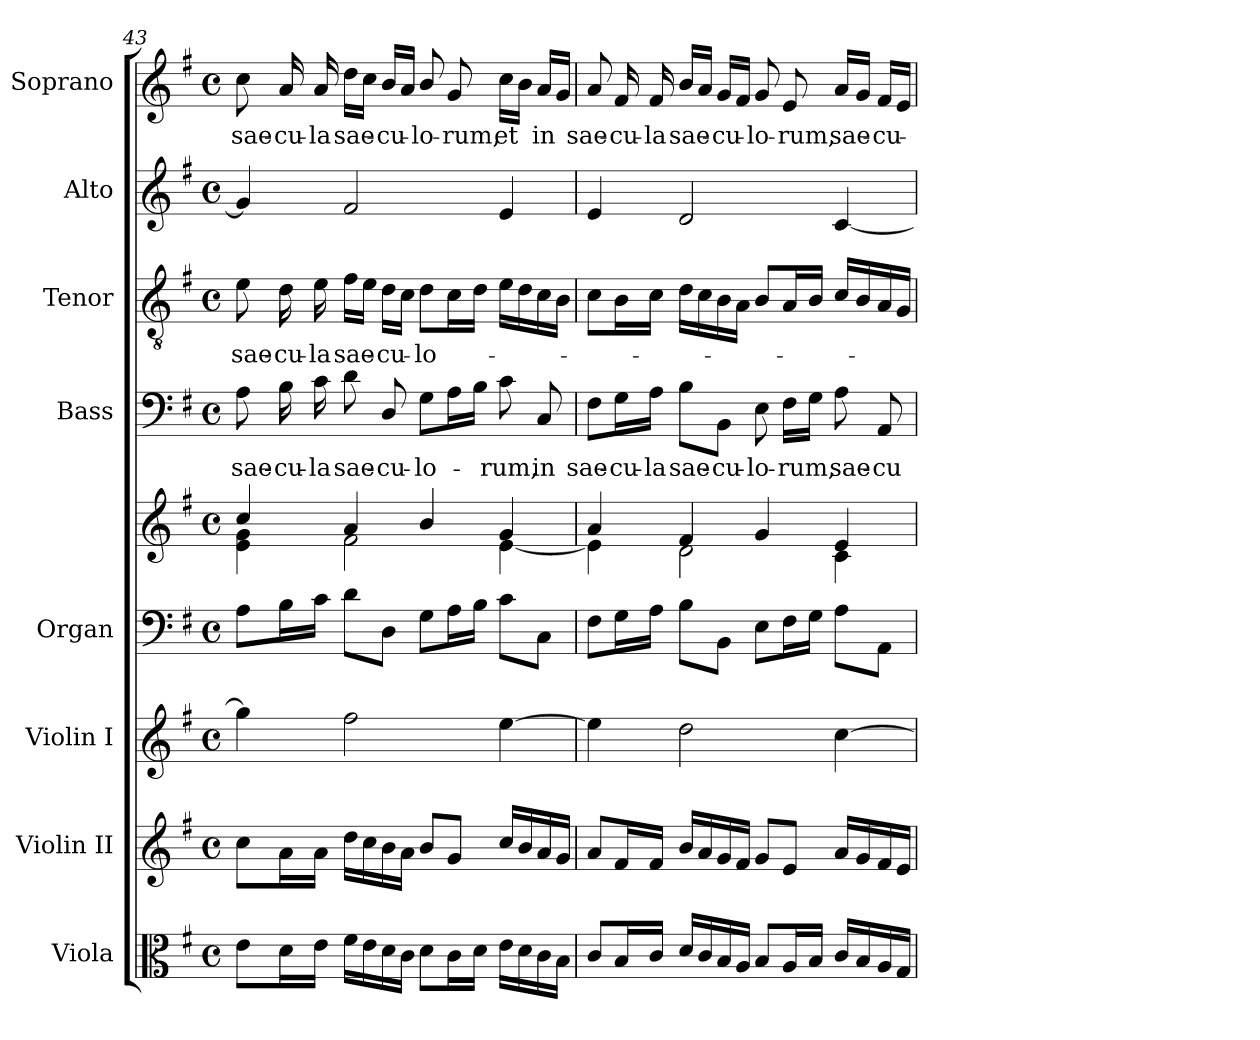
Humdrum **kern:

**kern	**kern	**kern	**kern	**kern	**kern	**text	**kern	**text	**kern	**kern	**text
*part8	*part7	*part6	*part5	*part5	*part4	*part4	*part3	*part3	*part2	*part1	*part1
*staff9	*staff8	*staff7	*staff6	*staff5	*staff4	*staff4	*staff3	*staff3	*staff2	*staff1	*staff1
*I"Viola	*I"Violin II	*I"Violin I	*I"Organ	*	*I"Bass	*	*I"Tenor	*	*I"Alto	*I"Soprano	*
*I'Vla.	*I'Vln. II	*I'Vln. I	*I'Org.	*	*I'B.	*	*I'T.	*	*I'A.	*I'S.	*
*clefC3	*clefG2	*clefG2	*clefF4	*clefG2	*clefF4	*	*clefGv2	*	*clefG2	*clefG2	*
*	*	*	*	*	*	*	*ITrd7c12	*	*	*	*
*k[f#]	*k[f#]	*k[f#]	*k[f#]	*k[f#]	*k[f#]	*	*k[f#]	*	*k[f#]	*k[f#]	*
*G:	*G:	*G:	*G:	*G:	*G:	*	*G:	*	*G:	*G:	*
*M4/4	*M4/4	*M4/4	*M4/4	*M4/4	*M4/4	*	*M4/4	*	*M4/4	*M4/4	*
*met(c)	*met(c)	*met(c)	*met(c)	*met(c)	*met(c)	*	*met(c)	*	*met(c)	*met(c)	*
=43	=43	=43	=43	=43	=43	=43	=43	=43	=43	=43	=43
*	*	*	*	*^	*	*	*	*	*	*	*
!	!	!	!	!	!	!	!LO:LY:b:color=#000000	!	!	!	!	!
!	!	!	!	!	!	!	!	!	!LO:LY:b:color=#000000	!	!	!
!	!	!	!	!	!	!	!	!	!	!	!	!LO:LY:b:color=#000000
8ei\L	8cci\L	4ggi\]	8Ai\L	4cci/	4ei\ 4gi	8Ai\	sae-	8Ei\	sae-	4gi/]	8cci\	sae-
!	!	!	!	!	!	!	!LO:LY:b:color=#000000	!	!	!	!	!
!	!	!	!	!	!	!	!	!	!LO:LY:b:color=#000000	!	!	!
!	!	!	!	!	!	!	!	!	!	!	!	!LO:LY:b:color=#000000
16di\L	16ai\L	.	16Bi\L	.	.	16Bi\	-cu-	16Di\	-cu-	.	16ai/	-cu-
!	!	!	!	!	!	!	!LO:LY:b:color=#000000	!	!	!	!	!
!	!	!	!	!	!	!	!	!	!LO:LY:b:color=#000000	!	!	!
!	!	!	!	!	!	!	!	!	!	!	!	!LO:LY:b:color=#000000
16ei\JJ	16ai\JJ	.	16ci\JJ	.	.	16ci\	-la	16Ei\	-la	.	16ai/	-la
!	!	!	!	!	!	!	!LO:LY:b:color=#000000	!	!	!	!	!
!	!	!	!	!	!	!	!	!	!LO:LY:b:color=#000000	!	!	!
!	!	!	!	!	!	!	!	!	!	!	!	!LO:LY:b:color=#000000
16f#i\LL	16ddi\LL	2ff#i\	8di\L	4ai/	2f#i\	8di\	sae-	16F#i\LL	sae-	2f#i/	16ddi\LL	sae-
16ei\	16cci\	.	.	.	.	.	.	16Ei\JJ	.	.	16cci\JJ	.
!	!	!	!	!	!	!	!LO:LY:b:color=#000000	!	!	!	!	!
!	!	!	!	!	!	!	!	!	!LO:LY:b:color=#000000	!	!	!
!	!	!	!	!	!	!	!	!	!	!	!	!LO:LY:b:color=#000000
16di\	16bi\	.	8Di\J	.	.	8Di/	-cu-	16Di\LL	-cu-	.	16bi/LL	-cu-
16ci\JJ	16ai\JJ	.	.	.	.	.	.	16Ci\JJ	.	.	16ai/JJ	.
!	!	!	!	!	!	!	!LO:LY:b:color=#000000	!	!	!	!	!
!	!	!	!	!	!	!	!	!	!LO:LY:b:color=#000000	!	!	!
!	!	!	!	!	!	!	!	!	!	!	!	!LO:LY:b:color=#000000
8di\L	8bi/L	.	8Gi\L	4bi/	.	8Gi\L	-lo-	8Di\L	-lo-	.	8bi/	-lo-
!	!	!	!	!	!	!	!	!	!	!	!	!LO:LY:b:color=#000000
16ci\L	8gi/J	.	16Ai\L	.	.	16Ai\L	.	16Ci\L	.	.	8gi/	-rum,
16di\JJ	.	.	16Bi\JJ	.	.	16Bi\JJ	.	16Di\JJ	.	.	.	.
!	!	!	!	!	!	!	!LO:LY:b:color=#000000	!	!	!	!	!
!	!	!	!	!	!	!	!	!	!	!	!	!LO:LY:b:color=#000000
16ei\LL	16cci/LL	[4eei\	8ci\L	4gi/	[4ei\	8ci\	-rum,	16Ei\LL	.	4ei/	16cci\LL	et
16di\	16bi/	.	.	.	.	.	.	16Di\	.	.	16bi\JJ	.
!	!	!	!	!	!	!	!LO:LY:b:color=#000000	!	!	!	!	!
!	!	!	!	!	!	!	!	!	!	!	!	!LO:LY:b:color=#000000
16ci\	16ai/	.	8Ci\J	.	.	8Ci/	in	16Ci\	.	.	16ai/LL	in
16Bi\JJ	16gi/JJ	.	.	.	.	.	.	16BBi\JJ	.	.	16gi/JJ	.
!!LO:PB:g=z
=44	=44	=44	=44	=44	=44	=44	=44	=44	=44	=44	=44	=44
!	!	!	!	!	!	!	!LO:LY:b:color=#000000	!	!	!	!	!
!	!	!	!	!	!	!	!	!	!	!	!	!LO:LY:b:color=#000000
8ci/L	8ai/L	4eei\]	8F#i\L	4ai/	4ei\]	8F#i\L	sae-	8Ci\L	.	4ei/	8ai/	sae-
!	!	!	!	!	!	!	!LO:LY:b:color=#000000	!	!	!	!	!
!	!	!	!	!	!	!	!	!	!	!	!	!LO:LY:b:color=#000000
16Bi/L	16f#i/L	.	16Gi\L	.	.	16Gi\L	-cu-	16BBi\L	.	.	16f#i/	-cu-
!	!	!	!	!	!	!	!LO:LY:b:color=#000000	!	!	!	!	!
!	!	!	!	!	!	!	!	!	!	!	!	!LO:LY:b:color=#000000
16ci/JJ	16f#i/JJ	.	16Ai\JJ	.	.	16Ai\JJ	-la	16Ci\JJ	.	.	16f#i/	-la
!	!	!	!	!	!	!	!LO:LY:b:color=#000000	!	!	!	!	!
!	!	!	!	!	!	!	!	!	!	!	!	!LO:LY:b:color=#000000
16di/LL	16bi/LL	2ddi\	8Bi\L	4f#i/	2di\	8Bi\L	sae-	16Di\LL	.	2di/	16bi/LL	sae-
16ci/	16ai/	.	.	.	.	.	.	16Ci\	.	.	16ai/JJ	.
!	!	!	!	!	!	!	!LO:LY:b:color=#000000	!	!	!	!	!
!	!	!	!	!	!	!	!	!	!	!	!	!LO:LY:b:color=#000000
16Bi/	16gi/	.	8BBi\J	.	.	8BBi\J	-cu-	16BBi\	.	.	16gi/LL	-cu-
16Ai/JJ	16f#i/JJ	.	.	.	.	.	.	16AAi\JJ	.	.	16f#i/JJ	.
!	!	!	!	!	!	!	!LO:LY:b:color=#000000	!	!	!	!	!
!	!	!	!	!	!	!	!	!	!	!	!	!LO:LY:b:color=#000000
8Bi/L	8gi/L	.	8Ei\L	4gi/	.	8Ei\	-lo-	8BBi/L	.	.	8gi/	-lo-
!	!	!	!	!	!	!	!LO:LY:b:color=#000000	!	!	!	!	!
!	!	!	!	!	!	!	!	!	!	!	!	!LO:LY:b:color=#000000
16Ai/L	8ei/J	.	16F#i\L	.	.	16F#i\LL	-rum,	16AAi/L	.	.	8ei/	-rum,
16Bi/JJ	.	.	16Gi\JJ	.	.	16Gi\JJ	.	16BBi/JJ	.	.	.	.
!	!	!	!	!	!	!	!LO:LY:b:color=#000000	!	!	!	!	!
!	!	!	!	!	!	!	!	!	!	!	!	!LO:LY:b:color=#000000
16ci/LL	16ai/LL	[4cci\	8Ai\L	4ei/	4ci\	8Ai\	sae-	16Ci/LL	.	[4ci/	16ai/LL	sae-
16Bi/	16gi/	.	.	.	.	.	.	16BBi/	.	.	16gi/JJ	.
!	!	!	!	!	!	!	!LO:LY:b:color=#000000	!	!	!	!	!
!	!	!	!	!	!	!	!	!	!	!	!	!LO:LY:b:color=#000000
16Ai/	16f#i/	.	8AAi\J	.	.	8AAi/	-cu-	16AAi/	.	.	16f#i/LL	-cu-
16Gi/JJ	16ei/JJ	.	.	.	.	.	.	16GGi/JJ	.	.	16ei/JJ	.
*	*	*	*	*v	*v	*	*	*	*	*	*	*
=	=	=	=	=	=	=	=	=	=	=	=
*-	*-	*-	*-	*-	*-	*-	*-	*-	*-	*-	*-
